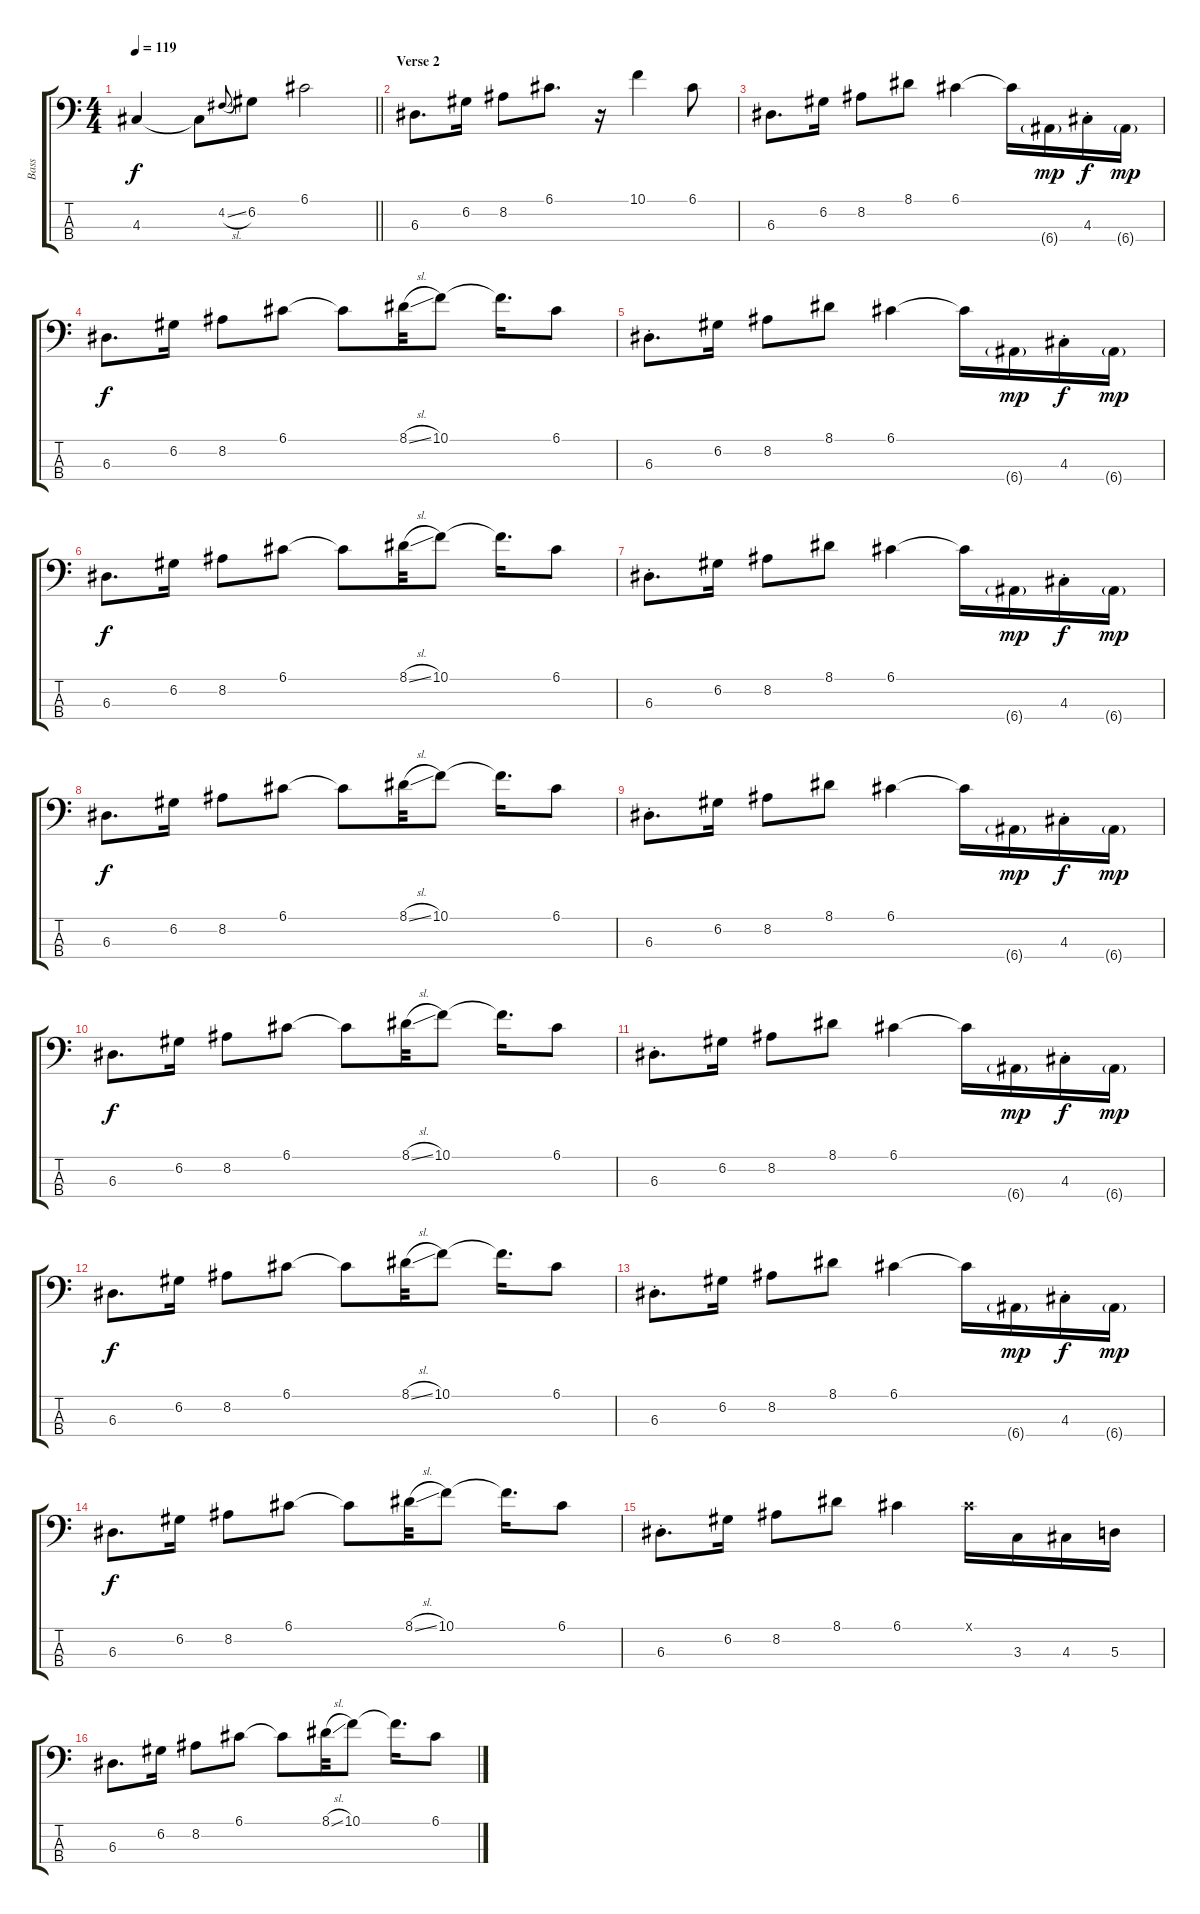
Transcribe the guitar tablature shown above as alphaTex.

\track ("Bass" "Bass") {instrument electricbassfinger}
\staff {score tabs}
\tuning (G2 D2 A1 E1) {hide}
\ts (4 4)
\tempo 119
\clef f4
\barLineRight lightlight
\ks c
4.3.4{dy f} 4.3{t}.8 4.2{sl}.8{gr onbeat} 6.2.8 6.1.2 |
\section ("" "Verse 2")
6.3.8{d} 6.2.16 8.2.8 6.1.8{d} r.16 10.1.4 6.1.8 |
6.3.8{d} 6.2.16 8.2.8 8.1.8 6.1.4 6.1{t}.16 6.4{g}.16{dy mp} 4.3{st}.16{dy f} 6.4{g}.16{dy mp} |
6.3.8{d dy f} 6.2.16 8.2.8 6.1.8 6.1{t}.8 8.1{sl}.32 10.1.8 10.1{t}.16{d} 6.1.8 |
6.3{st}.8{d} 6.2.16 8.2.8 8.1.8 6.1.4 6.1{t}.16 6.4{g}.16{dy mp} 4.3{st}.16{dy f} 6.4{g}.16{dy mp} |
6.3.8{d dy f} 6.2.16 8.2.8 6.1.8 6.1{t}.8 8.1{sl}.32 10.1.8 10.1{t}.16{d} 6.1.8 |
6.3{st}.8{d} 6.2.16 8.2.8 8.1.8 6.1.4 6.1{t}.16 6.4{g}.16{dy mp} 4.3{st}.16{dy f} 6.4{g}.16{dy mp} |
6.3.8{d dy f} 6.2.16 8.2.8 6.1.8 6.1{t}.8 8.1{sl}.32 10.1.8 10.1{t}.16{d} 6.1.8 |
6.3{st}.8{d} 6.2.16 8.2.8 8.1.8 6.1.4 6.1{t}.16 6.4{g}.16{dy mp} 4.3{st}.16{dy f} 6.4{g}.16{dy mp} |
6.3.8{d dy f} 6.2.16 8.2.8 6.1.8 6.1{t}.8 8.1{sl}.32 10.1.8 10.1{t}.16{d} 6.1.8 |
6.3{st}.8{d} 6.2.16 8.2.8 8.1.8 6.1.4 6.1{t}.16 6.4{g}.16{dy mp} 4.3{st}.16{dy f} 6.4{g}.16{dy mp} |
6.3.8{d dy f} 6.2.16 8.2.8 6.1.8 6.1{t}.8 8.1{sl}.32 10.1.8 10.1{t}.16{d} 6.1.8 |
6.3{st}.8{d} 6.2.16 8.2.8 8.1.8 6.1.4 6.1{t}.16 6.4{g}.16{dy mp} 4.3{st}.16{dy f} 6.4{g}.16{dy mp} |
6.3.8{d dy f} 6.2.16 8.2.8 6.1.8 6.1{t}.8 8.1{sl}.32 10.1.8 10.1{t}.16{d} 6.1.8 |
6.3{st}.8{d} 6.2.16 8.2.8 8.1.8 6.1.4 6.1{x}.16 3.3.16 4.3.16 5.3.16 |
6.3.8{d} 6.2.16 8.2.8 6.1.8 6.1{t}.8 8.1{sl}.32 10.1.8 10.1{t}.16{d} 6.1.8
